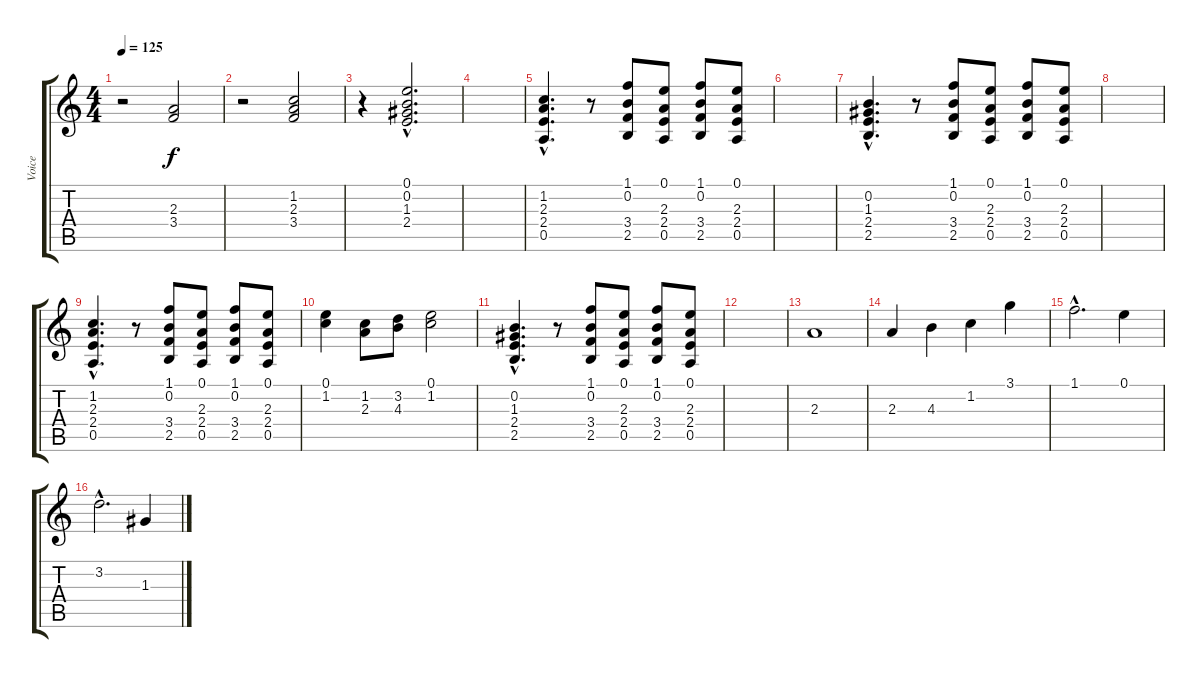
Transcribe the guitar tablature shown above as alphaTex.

\track ("Voice" "Voice") {instrument synthvoice}
\staff {score tabs}
\tuning (E5 B4 G4 D4 A3 E3) {hide}
\ts (4 4)
\tempo 125
\clef g2
\ks c
r.2{dy f volume 7} (2.3 3.4).2{volume 13} |
r.2{volume 7} (1.2 2.3 3.4).2{volume 13} |
r.4{volume 7} (0.1{hac} 0.2{hac} 1.3{hac} 2.4{hac}).2{d volume 13} |
|
(1.2{hac} 2.3{hac} 2.4{hac} 0.5{hac}).4{d} r.8 (1.1 0.2 3.4 2.5).8 (0.1 2.3 2.4 0.5).8 (1.1 0.2 3.4 2.5).8 (0.1 2.3 2.4 0.5).8 |
|
(0.2{hac} 1.3{hac} 2.4{hac} 2.5{hac}).4{d} r.8 (1.1 0.2 3.4 2.5).8 (0.1 2.3 2.4 0.5).8 (1.1 0.2 3.4 2.5).8 (0.1 2.3 2.4 0.5).8 |
|
(1.2{hac} 2.3{hac} 2.4{hac} 0.5{hac}).4{d} r.8 (1.1 0.2 3.4 2.5).8 (0.1 2.3 2.4 0.5).8 (1.1 0.2 3.4 2.5).8 (0.1 2.3 2.4 0.5).8 |
(0.1 1.2).4{volume 16} (1.2 2.3).8 (3.2 4.3).8 (0.1 1.2).2 |
(0.2{hac} 1.3{hac} 2.4{hac} 2.5{hac}).4{d volume 14} r.8 (1.1 0.2 3.4 2.5).8 (0.1 2.3 2.4 0.5).8 (1.1 0.2 3.4 2.5).8 (0.1 2.3 2.4 0.5).8 |
|
2.3.1 |
2.3.4 4.3.4 1.2.4 3.1.4 |
1.1{hac}.2{d} 0.1.4 |
3.2{hac}.2{d} 1.3.4
